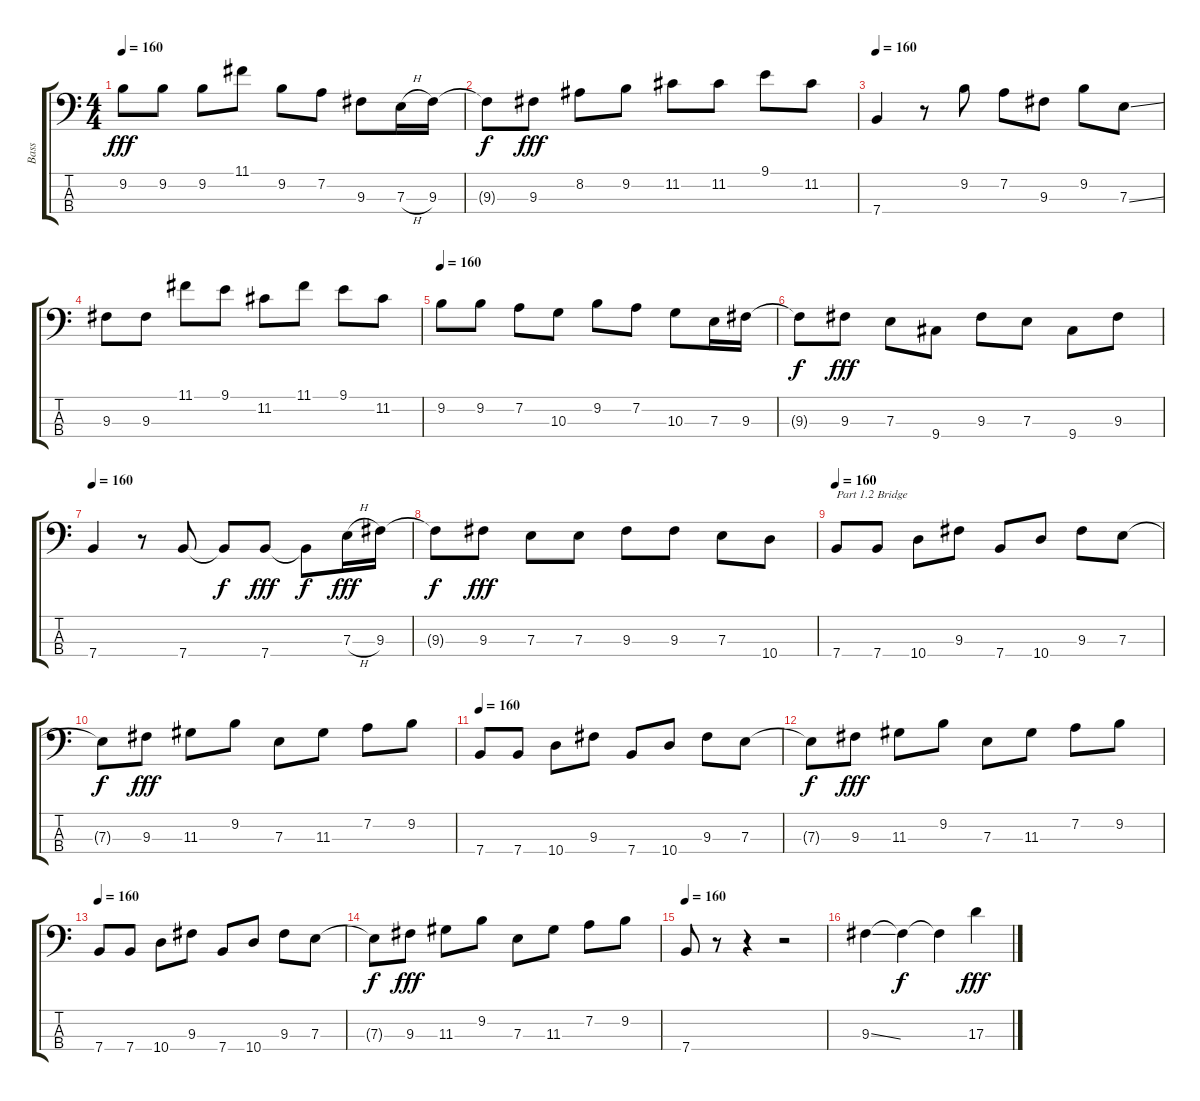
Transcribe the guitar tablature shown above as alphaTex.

\track ("Bass" "Bass") {instrument fretlessbass}
\staff {score tabs}
\tuning (G2 D2 A1 E1) {hide}
\ts (4 4)
\tempo 160
\clef f4
\ks c
9.2.8{dy fff} 9.2.8 9.2.8 11.1.8 9.2.8 7.2.8 9.3.8 7.3{h}.16 9.3.16 |
9.3{t}.8{dy f} 9.3.8{dy fff} 8.2.8 9.2.8 11.2.8 11.2.8 9.1.8 11.2.8 |
\tempo 160
7.4.4 r.8 9.2.8 7.2.8 9.3.8 9.2.8 7.3{ss}.8 |
9.3.8 9.3.8 11.1.8 9.1.8 11.2.8 11.1.8 9.1.8 11.2.8 |
\tempo 160
9.2.8 9.2.8 7.2.8 10.3.8 9.2.8 7.2.8 10.3.8 7.3.16 9.3.16 |
9.3{t}.8{dy f} 9.3.8{dy fff} 7.3.8 9.4.8 9.3.8 7.3.8 9.4.8 9.3.8 |
\tempo 160
7.4.4 r.8 7.4.8 7.4{t}.8{dy f} 7.4.8{dy fff} 7.4{t}.8{dy f} 7.3{h}.16{dy fff} 9.3.16 |
9.3{t}.8{dy f} 9.3.8{dy fff} 7.3.8 7.3.8 9.3.8 9.3.8 7.3.8 10.4.8 |
\tempo 160
7.4.8{txt "Part 1.2 Bridge"} 7.4.8 10.4.8 9.3.8 7.4.8 10.4.8 9.3.8 7.3.8 |
7.3{t}.8{dy f} 9.3.8{dy fff} 11.3.8 9.2.8 7.3.8 11.3.8 7.2.8 9.2.8 |
\tempo 160
7.4.8 7.4.8 10.4.8 9.3.8 7.4.8 10.4.8 9.3.8 7.3.8 |
7.3{t}.8{dy f} 9.3.8{dy fff} 11.3.8 9.2.8 7.3.8 11.3.8 7.2.8 9.2.8 |
\tempo 160
7.4.8 7.4.8 10.4.8 9.3.8 7.4.8 10.4.8 9.3.8 7.3.8 |
7.3{t}.8{dy f} 9.3.8{dy fff} 11.3.8 9.2.8 7.3.8 11.3.8 7.2.8 9.2.8 |
\tempo 160
7.4.8 r.8 r.4 r.2 |
9.3{ss}.4 9.3{t}.4{dy f} 9.3{t}.4 17.3.4{dy fff}
